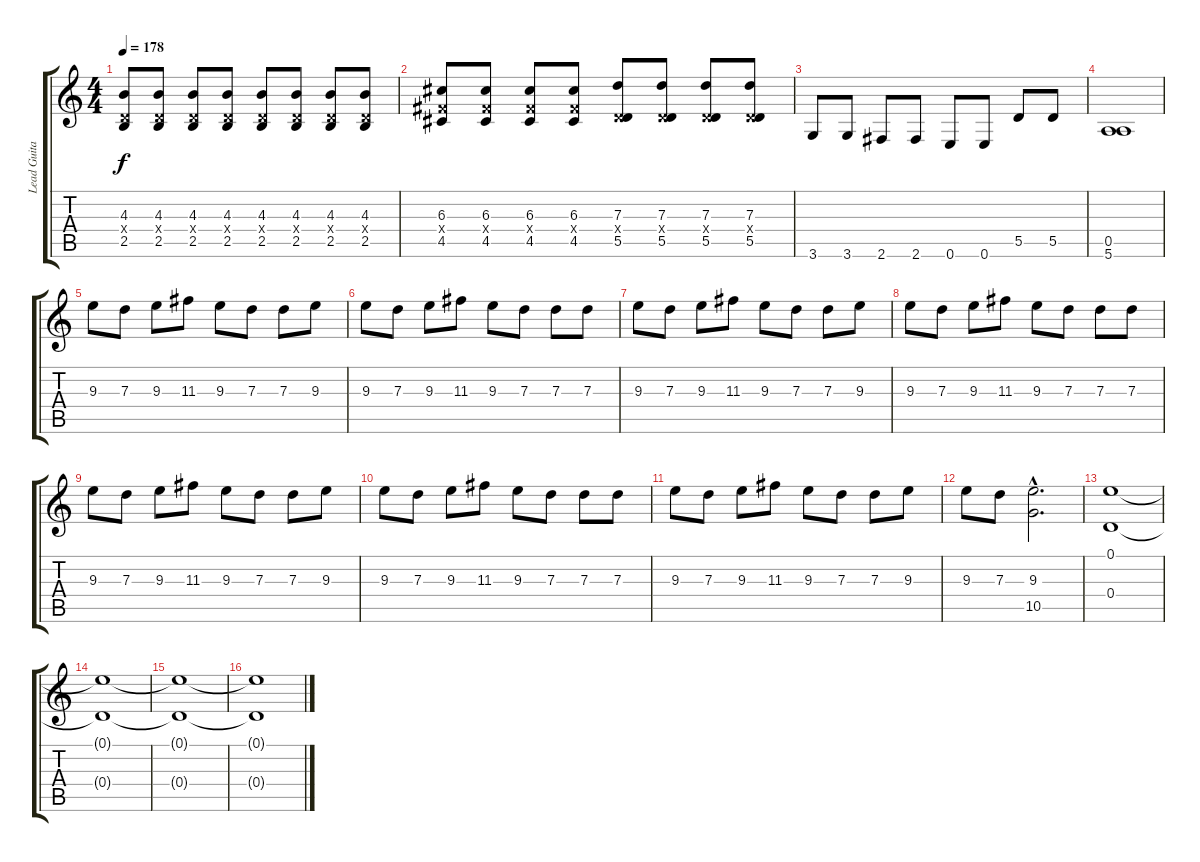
\track ("Lead Guitar" "Lead Guita") {instrument distortionguitar}
\staff {score tabs}
\tuning (E4 B3 G3 D3 A2 E2) {hide}
\ts (4 4)
\tempo 178
\clef g2
\ks c
(4.3 0.4{x} 2.5).8{dy f} (4.3 0.4{x} 2.5).8 (4.3 0.4{x} 2.5).8 (4.3 0.4{x} 2.5).8 (4.3 0.4{x} 2.5).8 (4.3 0.4{x} 2.5).8 (4.3 0.4{x} 2.5).8 (4.3 0.4{x} 2.5).8 |
(6.3 4.4{x} 4.5).8 (6.3 4.4{x} 4.5).8 (6.3 4.4{x} 4.5).8 (6.3 4.4{x} 4.5).8 (7.3 0.4{x} 5.5).8 (7.3 0.4{x} 5.5).8 (7.3 0.4{x} 5.5).8 (7.3 0.4{x} 5.5).8 |
3.6.8 3.6.8 2.6.8 2.6.8 0.6.8 0.6.8 5.5.8 5.5.8 |
(0.5 5.6).1 |
9.3.8 7.3.8 9.3.8 11.3.8 9.3.8 7.3.8 7.3.8 9.3.8 |
9.3.8 7.3.8 9.3.8 11.3.8 9.3.8 7.3.8 7.3.8 7.3.8 |
9.3.8 7.3.8 9.3.8 11.3.8 9.3.8 7.3.8 7.3.8 9.3.8 |
9.3.8 7.3.8 9.3.8 11.3.8 9.3.8 7.3.8 7.3.8 7.3.8 |
9.3.8 7.3.8 9.3.8 11.3.8 9.3.8 7.3.8 7.3.8 9.3.8 |
9.3.8 7.3.8 9.3.8 11.3.8 9.3.8 7.3.8 7.3.8 7.3.8 |
9.3.8 7.3.8 9.3.8 11.3.8 9.3.8 7.3.8 7.3.8 9.3.8 |
9.3.8 7.3.8 (9.3{hac} 10.5{hac}).2{d} |
(0.1 0.4).1 |
(0.1{t} 0.4{t}).1 |
(0.1{t} 0.4{t}).1 |
(0.1{t} 0.4{t}).1
